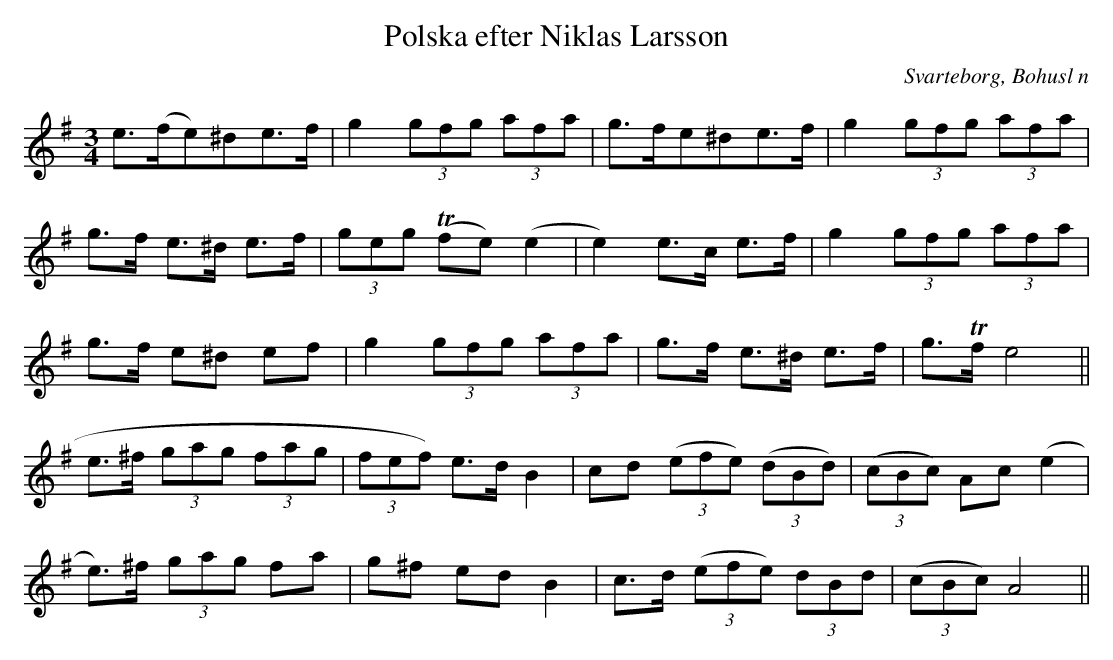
X:1
T:Polska efter Niklas Larsson
O:Svarteborg, Bohusl n
M:3/4
L:1/8
K:G
e>(fe)^de>f|g2 (3gfg (3afa|g>fe^de>f|g2 (3gfg (3afa|
g>f e>^d e>f|(3geg (Tfe) (e2|e2) e>c e>f|g2 (3gfg (3afa|
g>f e^d ef|g2 (3gfg (3afa|g>f e>^d e>f|g>Tf e4||
e>^f (3gag (3fag|((3^~fef) e>d B2|cd ((3efe) ((3dBd)|((3cBc) Ac (e2|
e)>^f (3gag fa|g^f ed B2|c>d ((3efe) (3dBd|((3cBc) A4||
